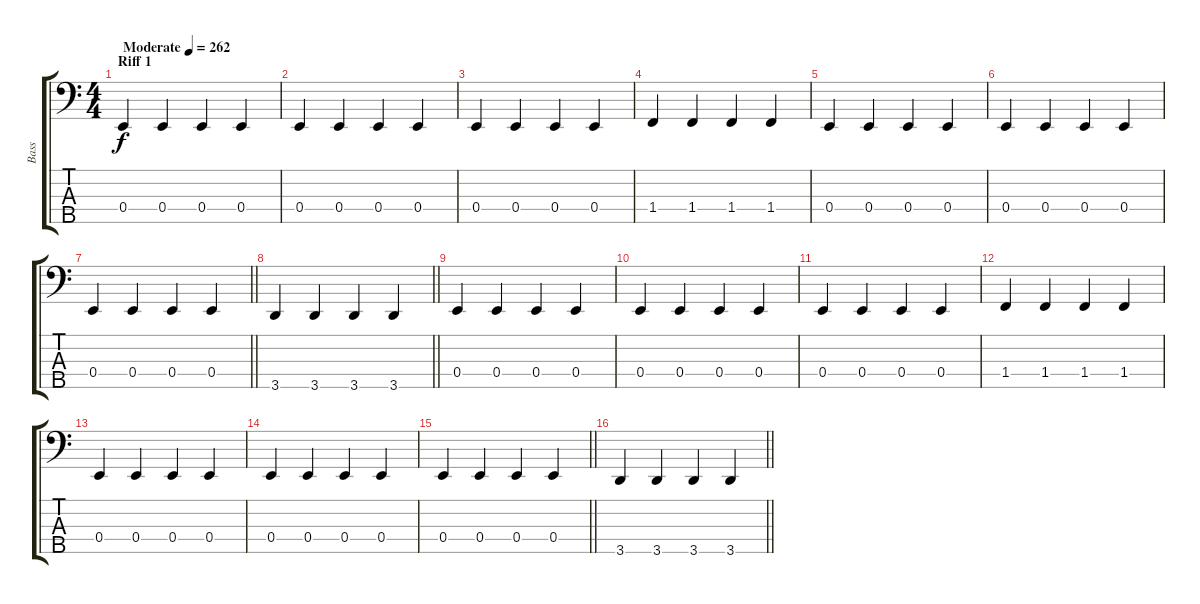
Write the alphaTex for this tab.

\track ("Bass" "Bass") {instrument electricbasspick}
\staff {score tabs}
\tuning (G2 D2 A1 E1 B0) {hide}
\ts (4 4)
\section ("" "Riff 1")
\tempo (262 "Moderate")
\clef f4
\ks c
0.4.4{dy f instrument electricbasspick} 0.4.4 0.4.4 0.4.4 |
0.4.4 0.4.4 0.4.4 0.4.4 |
0.4.4 0.4.4 0.4.4 0.4.4 |
1.4.4 1.4.4 1.4.4 1.4.4 |
0.4.4 0.4.4 0.4.4 0.4.4 |
0.4.4 0.4.4 0.4.4 0.4.4 |
\barLineRight lightlight
0.4.4 0.4.4 0.4.4 0.4.4 |
\barLineRight lightlight
3.5.4 3.5.4 3.5.4 3.5.4 |
0.4.4 0.4.4 0.4.4 0.4.4 |
0.4.4 0.4.4 0.4.4 0.4.4 |
0.4.4 0.4.4 0.4.4 0.4.4 |
1.4.4 1.4.4 1.4.4 1.4.4 |
0.4.4 0.4.4 0.4.4 0.4.4 |
0.4.4 0.4.4 0.4.4 0.4.4 |
\barLineRight lightlight
0.4.4 0.4.4 0.4.4 0.4.4 |
\barLineRight lightlight
3.5.4 3.5.4 3.5.4 3.5.4
